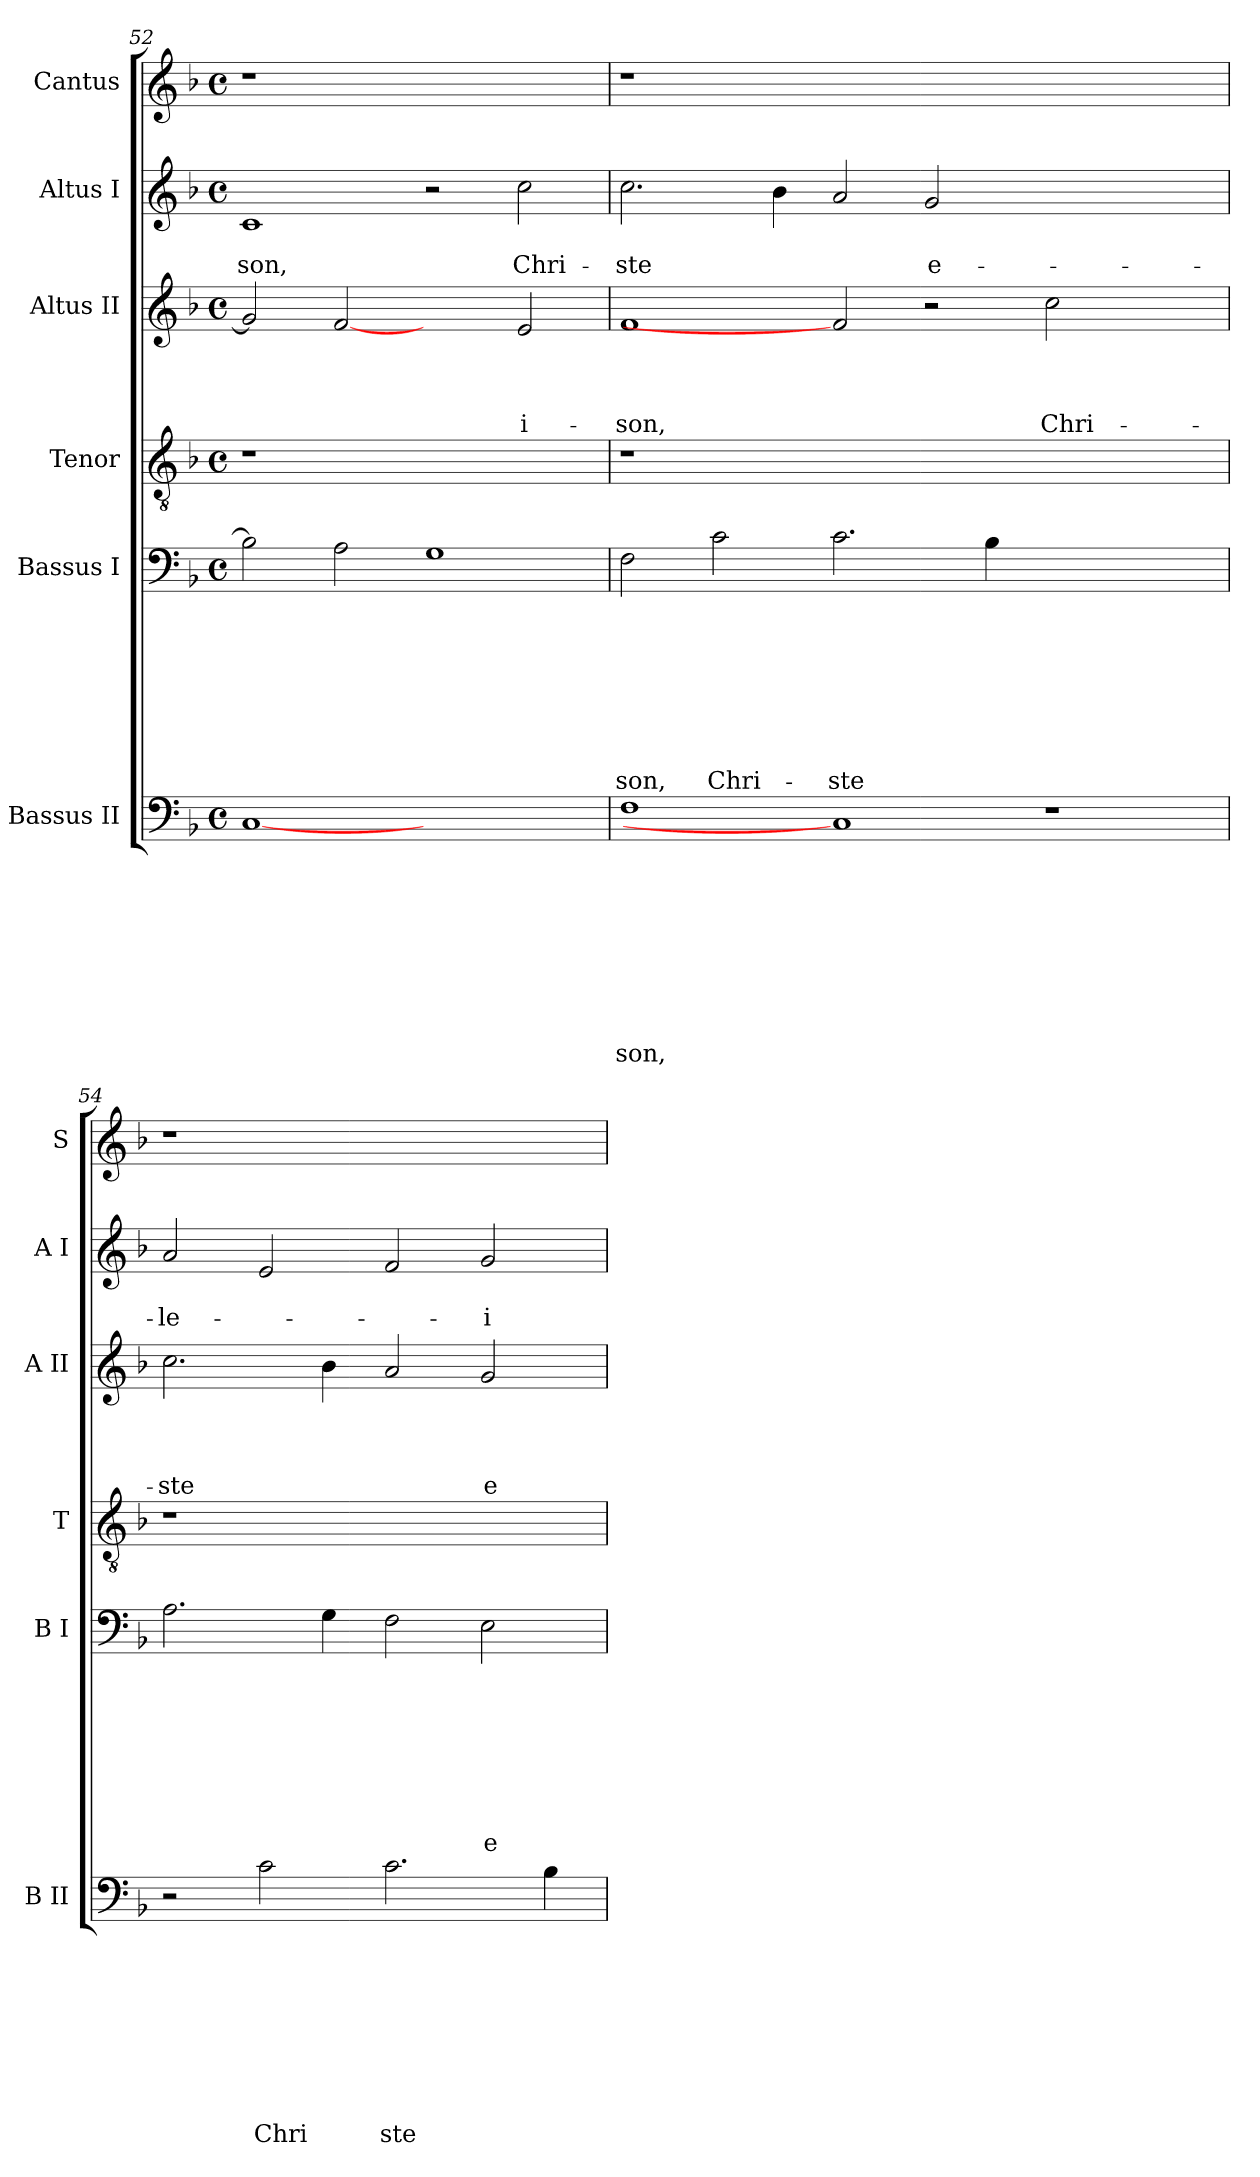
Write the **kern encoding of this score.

**kern	**text	**text	**text	**text	**text	**text	**text	**text	**text	**kern	**text	**text	**text	**text	**text	**text	**text	**text	**kern	**kern	**text	**text	**text	**text	**kern	**text	**text	**kern
*part6	*part6	*part6	*part6	*part6	*part6	*part6	*part6	*part6	*part6	*part5	*part5	*part5	*part5	*part5	*part5	*part5	*part5	*part5	*part4	*part3	*part3	*part3	*part3	*part3	*part2	*part2	*part2	*part1
*staff6	*staff6	*staff6	*staff6	*staff6	*staff6	*staff6	*staff6	*staff6	*staff6	*staff5	*staff5	*staff5	*staff5	*staff5	*staff5	*staff5	*staff5	*staff5	*staff4	*staff3	*staff3	*staff3	*staff3	*staff3	*staff2	*staff2	*staff2	*staff1
*I"Bassus II	*	*	*	*	*	*	*	*	*	*I"Bassus I	*	*	*	*	*	*	*	*	*I"Tenor	*I"Altus II	*	*	*	*	*I"Altus I	*	*	*I"Cantus
*I'B II	*	*	*	*	*	*	*	*	*	*I'B I	*	*	*	*	*	*	*	*	*I'T	*I'A II	*	*	*	*	*I'A I	*	*	*I'S
*clefF4	*	*	*	*	*	*	*	*	*	*clefF4	*	*	*	*	*	*	*	*	*clefGv2	*clefG2	*	*	*	*	*clefG2	*	*	*clefG2
*k[b-]	*	*	*	*	*	*	*	*	*	*k[b-]	*	*	*	*	*	*	*	*	*k[b-]	*k[b-]	*	*	*	*	*k[b-]	*	*	*k[b-]
*F:	*	*	*	*	*	*	*	*	*	*F:	*	*	*	*	*	*	*	*	*F:	*F:	*	*	*	*	*F:	*	*	*F:
*M4/4	*	*	*	*	*	*	*	*	*	*M4/4	*	*	*	*	*	*	*	*	*M4/4	*M4/4	*	*	*	*	*M4/4	*	*	*M4/4
*met(c)	*	*	*	*	*	*	*	*	*	*met(c)	*	*	*	*	*	*	*	*	*met(c)	*met(c)	*	*	*	*	*met(c)	*	*	*met(c)
=52	=52	=52	=52	=52	=52	=52	=52	=52	=52	=52	=52	=52	=52	=52	=52	=52	=52	=52	=52	=52	=52	=52	=52	=52	=52	=52	=52	=52
!	!	!	!	!	!	!	!	!	!	!	!	!	!	!	!	!	!	!	!	!	!	!	!	!	!	!	!LO:LY:b	!
[1C	.	.	.	.	.	.	.	.	.	2B-\]	.	.	.	.	.	.	.	.	1r	2g/]	.	.	.	.	1c	.	-son,	1r
.	.	.	.	.	.	.	.	.	.	2A\	.	.	.	.	.	.	.	.	.	[2f	.	.	.	.	.	.	.	.
1ryy	.	.	.	.	.	.	.	.	.	1G	.	.	.	.	.	.	.	.	1ryy	2ryy	.	.	.	.	2r	.	.	1ryy
!	!	!	!	!	!	!	!	!	!	!	!	!	!	!	!	!	!	!	!	!	!	!	!	!LO:LY:b	!	!	!LO:LY:b	!
.	.	.	.	.	.	.	.	.	.	.	.	.	.	.	.	.	.	.	.	2e/	.	.	.	-i-	2cc\	.	Chri-	.
=53	=53	=53	=53	=53	=53	=53	=53	=53	=53	=53	=53	=53	=53	=53	=53	=53	=53	=53	=53	=53	=53	=53	=53	=53	=53	=53	=53	=53
!	!	!	!	!	!	!	!	!	!LO:LY:b	!	!	!	!	!	!	!	!	!LO:LY:b	!	!	!	!	!	!LO:LY:b	!	!	!LO:LY:b	!
1F	.	.	.	.	.	.	.	.	son,	2F\	.	.	.	.	.	.	.	-son,	1r	1f	.	.	.	-son,	2.cc\	.	-ste	1r
!	!	!	!	!	!	!	!	!	!	!	!	!	!	!	!	!	!	!LO:LY:b	!	!	!	!	!	!	!	!	!	!
.	.	.	.	.	.	.	.	.	.	2c\	.	.	.	.	.	.	.	Chri-	.	.	.	.	.	.	.	.	.	.
.	.	.	.	.	.	.	.	.	.	.	.	.	.	.	.	.	.	.	.	.	.	.	.	.	4b-\	.	.	.
!	!	!	!	!	!	!	!	!	!	!	!	!	!	!	!	!	!	!LO:LY:b	!	!	!	!	!	!	!	!	!	!
1C]	.	.	.	.	.	.	.	.	.	2.c\	.	.	.	.	.	.	.	-ste	0ryy	2f]	.	.	.	.	2a/	.	.	0ryy
!	!	!	!	!	!	!	!	!	!	!	!	!	!	!	!	!	!	!	!	!	!	!	!	!	!	!	!LO:LY:b	!
.	.	.	.	.	.	.	.	.	.	.	.	.	.	.	.	.	.	.	.	2r	.	.	.	.	2g/	.	e-	.
.	.	.	.	.	.	.	.	.	.	4B-\	.	.	.	.	.	.	.	.	.	.	.	.	.	.	.	.	.	.
!	!	!	!	!	!	!	!	!	!	!	!	!	!	!	!	!	!	!	!	!	!	!	!	!LO:LY:b	!	!	!	!
1r	.	.	.	.	.	.	.	.	.	1ryy	.	.	.	.	.	.	.	.	.	2cc\	.	.	.	Chri-	1ryy	.	.	.
.	.	.	.	.	.	.	.	.	.	.	.	.	.	.	.	.	.	.	.	2ryy	.	.	.	.	.	.	.	.
=54	=54	=54	=54	=54	=54	=54	=54	=54	=54	=54	=54	=54	=54	=54	=54	=54	=54	=54	=54	=54	=54	=54	=54	=54	=54	=54	=54	=54
!	!	!	!	!	!	!	!	!	!	!	!	!	!	!	!	!	!	!	!	!	!	!	!	!LO:LY:b	!	!	!LO:LY:b	!
2r	.	.	.	.	.	.	.	.	.	2.A\	.	.	.	.	.	.	.	.	1r	2.cc\	.	.	.	-ste	2a/	.	-le-	1r
!	!	!	!	!	!	!	!	!	!LO:LY:b	!	!	!	!	!	!	!	!	!	!	!	!	!	!	!	!	!	!	!
2c\	.	.	.	.	.	.	.	.	Chri	.	.	.	.	.	.	.	.	.	.	.	.	.	.	.	2e/	.	.	.
.	.	.	.	.	.	.	.	.	.	4G\	.	.	.	.	.	.	.	.	.	4b-\	.	.	.	.	.	.	.	.
!	!	!	!	!	!	!	!	!	!LO:LY:b	!	!	!	!	!	!	!	!	!	!	!	!	!	!	!	!	!	!	!
2.c\	.	.	.	.	.	.	.	.	ste	2F\	.	.	.	.	.	.	.	.	1ryy	2a/	.	.	.	.	2f/	.	.	1ryy
!	!	!	!	!	!	!	!	!	!	!	!	!	!	!	!	!	!	!LO:LY:b	!	!	!	!	!	!LO:LY:b	!	!	!LO:LY:b	!
.	.	.	.	.	.	.	.	.	.	2E\	.	.	.	.	.	.	.	e-	.	2g/	.	.	.	e-	2g/	.	-i-	.
4B-\	.	.	.	.	.	.	.	.	.	.	.	.	.	.	.	.	.	.	.	.	.	.	.	.	.	.	.	.
=	=	=	=	=	=	=	=	=	=	=	=	=	=	=	=	=	=	=	=	=	=	=	=	=	=	=	=	=
*-	*-	*-	*-	*-	*-	*-	*-	*-	*-	*-	*-	*-	*-	*-	*-	*-	*-	*-	*-	*-	*-	*-	*-	*-	*-	*-	*-	*-
